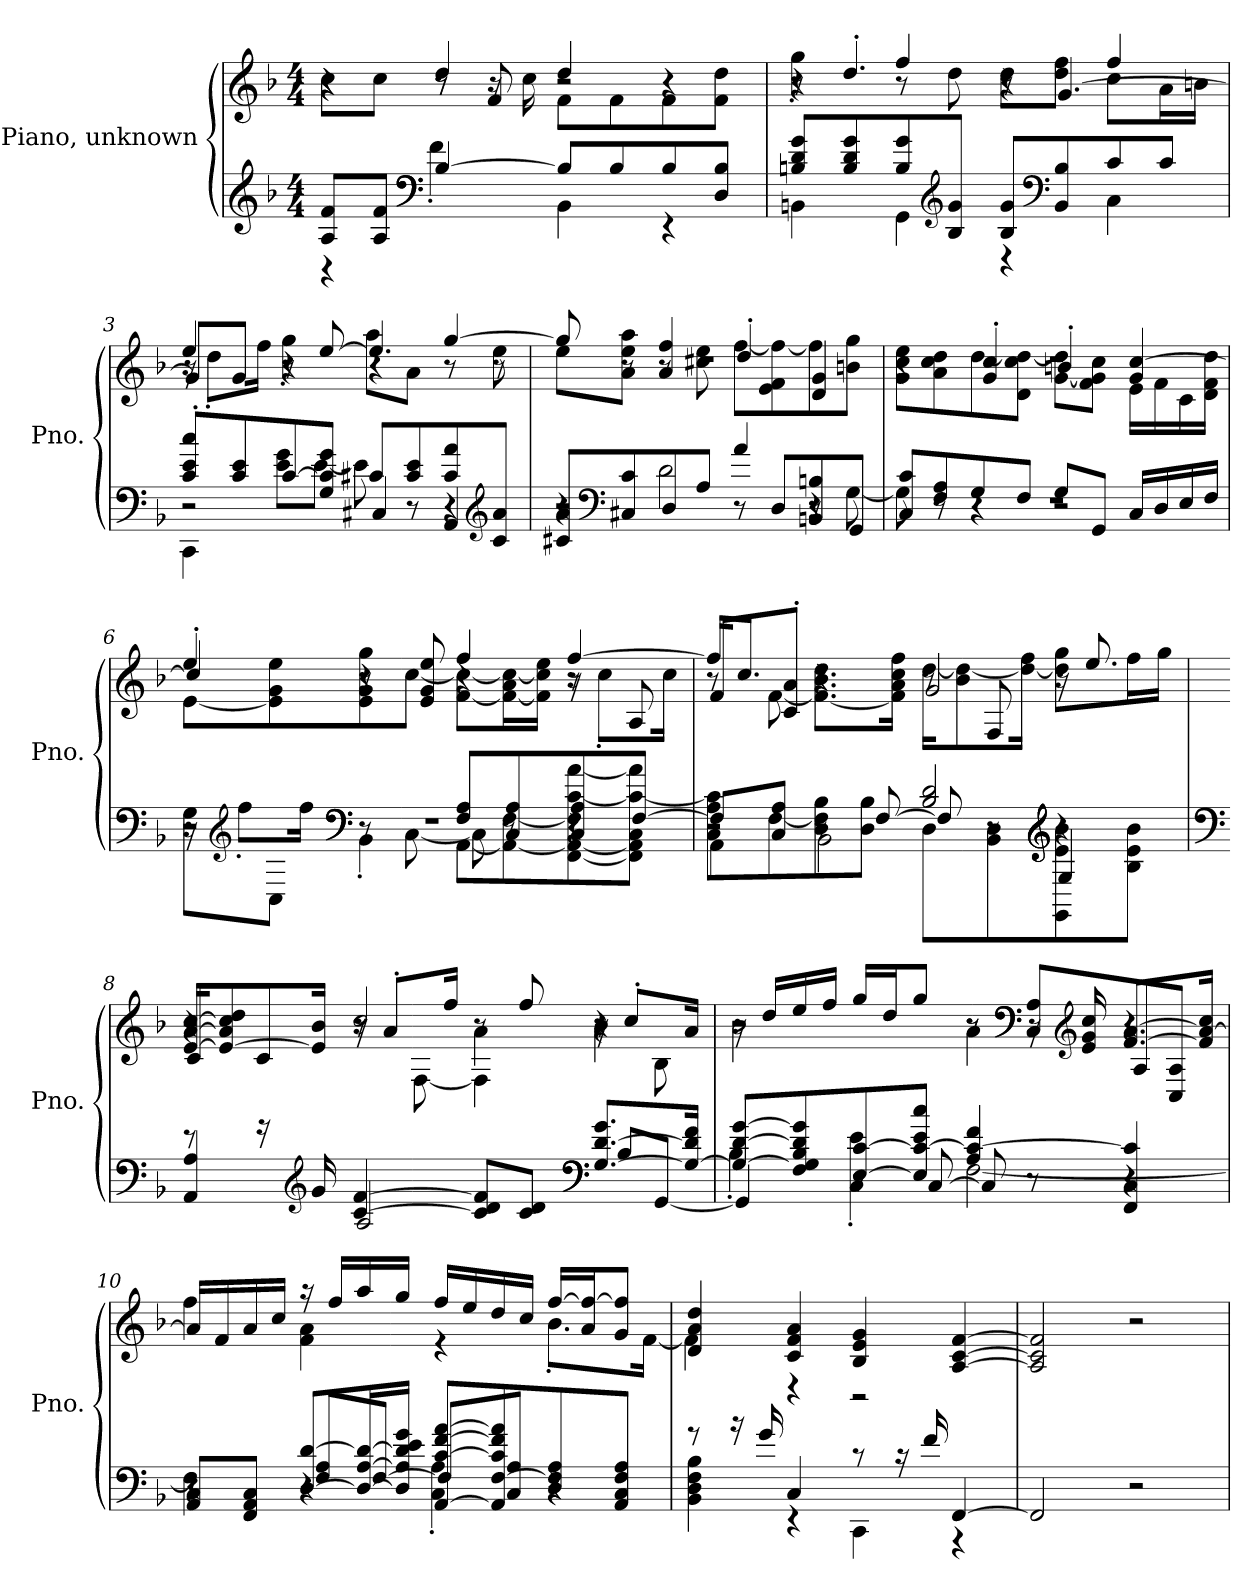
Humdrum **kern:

**kern	**kern
*part1	*part1
*staff2	*staff1
*I"Piano, unknown	*
*I'Pno.	*
*clefG2	*clefG2
*k[b-]	*k[b-]
*M4/4	*M4/4
*MM120	*MM120
=1	=1
*^	*^
*	*	*	*^
8A/ 8f/L	4r	4r	8cc\L	4r
8A/ 8f/J	.	.	8cc\J	.
*clefF4	*	*	*	*
[4B-/	4f'\	4dd/	8r	8r
.	.	.	16r	8f/
.	.	.	16cc\	.
8B-/L]	4BB-\	4dd/	8f\L	2r
8B-/	.	.	8f\	.
8B-/	4r	4r	8f\	.
8D/ 8B-/J	.	.	8f\ 8dd\J	.
=2	=2	=2	=2	=2
8Bn/ 8d/ 8g/L	4BBn\	4r	4gg'\	8r
8B/ 8d/ 8g/	.	.	.	4.dd'/
8B/ 8g/	4GG\	4ff/	8r	.
*clefG2	*	*	*	*
8B/ 8g/J	.	.	8dd\	.
8B/ 8g/L	4r	4r	8dd\L	8r
*clefF4	*	*	*	*
8BB/ 8B/	.	.	8dd\ 8ff\J	[4.g/
8c/	4C\	4ff/	8cc\L	.
8c/J	.	.	16a\L	.
.	.	.	16bn\JJ	.
=3	=3	=3	=3	=3
*	*^	*	*	*
8c/' 8e/' 8cc/'L	4CC\	2r	4ee/	16r	8g/L]
.	.	.	.	8dd'\L	.
8c/ 8e/	.	.	.	.	8g/J
.	.	.	.	16ff\Jk	.
[8c/	8e\ 8g\L	.	8r	4gg'\	4r
8G/ 8c/] 8g/J	[8e\J	.	[8ee/	.	.
8c#X/L	8e\]	4C#X/	4.ee/]	8aa\L	4r
8c#/ 8e/	8r	.	.	8a\J	.
8c#/ 8a/	4r	4AA/	.	8r	[4gg/
*clefG2	*	*	*	*	*
8c#/ 8a/J	.	.	8r	8ee\	.
!!LO:LB:g=z	!!	!!
=4	=4	=4	=4	=4	=4
2r	4r	8c#X/ 8a/L	1r	8ee\L	8gg/]
*clefF4	*	*	*	*	*
.	.	8C#X/ 8c#/	.	8a\ 8ee\ 8aa\J	8r
.	2d\	8D/	.	8r	4a/ 4ff/
.	.	8A/J	.	8cc#X\ 8ee\	.
4a/	.	8r	.	[8ff\L	4dd'/
.	.	8D/L	.	8e\ 8f\ 8ff\_	.
4r	8r	8BBn/ 8Bn/	.	8ff\]	4d/ 4g/
.	[8G\	8GG/J	.	8bn\ 8gg\J	.
=5	=5	=5	=5	=5	=5
1r	8G\]	8C/ 8c/L	1r	8g\ 8cc\ 8ee\L	4r
.	8r	8F/ 8A/	.	8a\ 8cc\ 8dd\	.
.	4r	8G/	.	[8dd\	4g/' 4cc/'
.	.	8F/J	.	8d\ 8cc\ 8dd\_J	.
.	2r	8G/L	.	[8g\ 8dd\]L	4bn'/
.	.	8GG/J	.	8f\ 8g\] 8cc\J	.
.	.	16C/LL	.	16e\LL	4g/ [4cc/
.	.	16D/	.	16f\	.
.	.	16E/	.	16c\	.
.	.	16F/JJ	.	16d\ 16f\ 16dd\JJ	.
!!LO:LB:g=z	!!	!!
=6	=6	=6	=6	=6	=6
*	*	*^	*	*	*
1r	16r	2r	8G\L	4ee'/	[8e\L	4cc/]
*clefG2	*	*	*	*	*	*
.	8ff'\L	.	.	.	.	.
.	.	.	8C\J	.	8e\] 8g\ 8ee\	.
.	16ff\Jk	.	.	.	.	.
*clefF4	*	*	*	*	*	*
.	4BB-'\	.	8r	4r	8e\ 8g\ 8gg\	8r
.	.	.	[8C\	.	[8cc\J	8e/ 8g/ 8ee/
.	[8AA\L	8F/ 8A/L	8C\]	4ff/	[8f\ 8cc\_L	4r
.	8AA\_ [8F\	8C/ 8A/	8r	.	16f\_ 16a\ 16cc\_L	.
.	.	.	.	.	16f\] 16cc\] 16ee\JJ	.
.	[8FF\ 8AA\_ 8F\] [8c\ [8a\	8C/ 8A/	4r	[4ff/	16r	8r
.	.	.	.	.	8cc'\L	.
.	8FF\] 8AA\] 8C\ 8c\_ 8a\]J	[8F/J	.	.	.	8A/
.	.	.	.	.	16cc\Jk	.
=7	=7	=7	=7	=7	=7	=7
2r	8C\ 8A\ 8c\]L	8F/L]	4AA\	16ff/KL]	8r	8f/L
.	.	.	.	8.cc/J	.	.
.	[8F\	8C/ 8A/J	.	.	[8f\	8c/' 8a/'J
.	8D\ 8F\] 8B-\	8r	2BB-\	4r	8.f\_ 8.b-\ 8.dd\L	4r
.	8D\ 8B-\J	[8F/	.	.	.	.
.	.	.	.	.	16f\] 16a\ 16cc\ 16ff\Jk	.
2B-/ 2d/	8D\L	8F/]	.	8r	[16dd\KL	2g/
.	.	.	.	.	8b-\ 8dd\_	.
.	8BB-\ 8D\	8r	.	8F/	.	.
.	.	.	.	.	16dd\_ 16ff\Jk	.
*clefG2	*	*	*	*	*	*
.	8GG\ 8e\ 8b-\	4G/	4r	16r	8dd\] 8gg\L	.
.	.	.	.	8.ee/	.	.
.	8B-\ 8e\ 8b-\J	.	.	.	16ff\L	.
.	.	.	.	.	16gg\JJ	.
*v	*v	*v	*v	*	*	*
*	*v	*v	*v
!!LO:LB:g=z
=8	=8
*clefF4	*
*^	*^
*	*	*	*^
*	*	*	*	*^
8r	4AA/ 4A/	[16e/ [16a/ [16cc/KL	2r	8c/L	4r
.	.	8e/_ 8a/] 8cc/] 8dd/	.	.	.
16r	.	.	.	8c/J	.
*clefG2	*	*	*	*	*
16g/	.	16e/] 16b-/Jk	.	.	.
[4c/ [4f/	2A/	16r	.	2cc/	8r
.	.	8a'/L	.	.	.
.	.	.	.	.	[8F\
.	.	16ff/Jk	.	.	.
8c/] 8d/ 8f/]L	.	8r	4a\	.	4F\]
8c/ 8d/J	.	8ff/	.	.	.
*clefF4	*	*	*	*	*
[8.G/ [8.d/ 8.g/L	8B-/L	16r	4b-\	4r	8r
.	.	8cc'/L	.	.	.
.	[8GG/J	.	.	.	8B-\
16G/_ 16d/] 16f/Jk	.	16a/Jk	.	.	.
*	*	*	*	*v	*v
=9	=9	=9	=9	=9
*	*^	*	*	*
8G/_ [8d/ [8g/L	4B-'\	4GG/]	16r	2b-\	2r
.	.	.	16dd/LL	.	.
8F/ 8G/] 8B-/ 8d/] 8g/]	.	.	16ee/	.	.
.	.	.	16ff/JJ	.	.
[8E/ [8c/	4C\' 4e\'	8r	16gg/LL	.	.
.	.	.	16dd/J	.	.
8E/] 8c/_ 8e/ 8cc/J	.	[8C/	8gg/J	.	.
4A/ 4c/_ 4f/	[2F\	8C/]	8r	4a\	8r
*	*	*	*clefF4	*	*
.	.	8r	16r	.	8C/ 8A/L
*	*	*	*clefG2	*	*
.	.	.	16e/ 16g/ 16cc/	.	.
4FF/ 4C/ 4c/]	.	4r	[8.f/ [8.a/L	4r	8A/
.	.	.	.	.	8C/ 8A/J
.	.	.	16f/] 16a/_ 16cc/Jk	.	.
*	*	*	*	*v	*v
!!LO:LB:g=z
=10	=10	=10	=10	=10
8AA/ 8C/L	4F\]	4r	16a/LL]	4ff\
.	.	.	16f/	.
8FF/ 8AA/ 8C/J	.	.	16a/	.
.	.	.	16cc/JJ	.
[8D/ [8d/L	4r	8F/ 8A/L	16r	4f\ 4a\
.	.	.	16ff/LL	.
16D/_ [16A/ 16d/_L	.	[8F/J	16aa/	.
16D/] 16A/] 16d/] 16e/ 16g/JJ	.	.	16gg/JJ	.
[8AA/ [8c/ [8f/ [8a/L	4C\' 4A\'	8F/L]	16ff/LL	4r
.	.	.	16ee/	.
8AA/] [8F/ 8c/] 8f/] 8a/]	.	8C/ 8A/J	16dd/	.
.	.	.	16cc/JJ	.
8D/ 8F/] 8A/	4r	4r	[16ff/LL	8.b-'\L
.	.	.	16a/ 16ff/_J	.
8AA/ 8C/ 8F/ 8A/J	.	.	8g/ 8ff/]J	.
.	.	.	.	[16f\Jk
*	*v	*v	*	*
=11	=11	=11	=11
8r	4BB-\ 4D\ 4F\ 4B-\	4d/ 4a/ 4dd/	4f\]
16r	.	.	.
16g/	.	.	.
4C/	4r	4c/ 4f/ 4a/	4r
8r	4CC\	4B-/ 4e/ 4g/	2r
16r	.	.	.
16f/	.	.	.
[4FF/	4r	[4A/ [4c/ [4f/	.
*v	*v	*	*
*	*v	*v
=12	=12
2FF/]	2A/] 2c/] 2f/]
2r	2r
=	=
*-	*-
